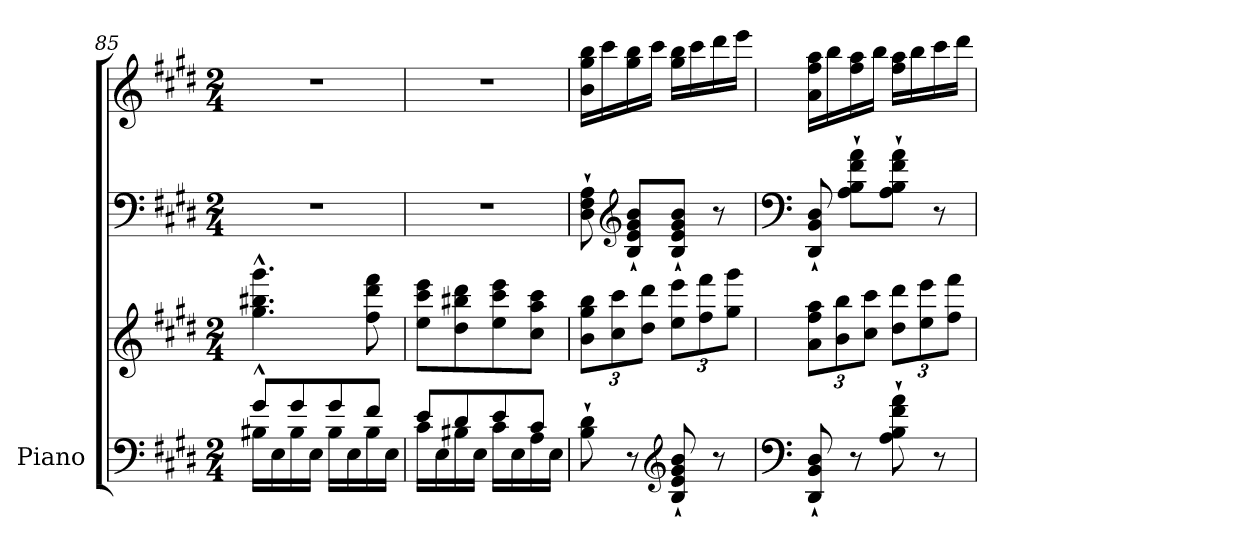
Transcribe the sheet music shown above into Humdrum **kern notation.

**kern	**kern	**kern	**kern
*part1	*part1	*part1	*part1
*staff4	*staff3	*staff2	*staff1
*I"Piano	*	*	*
*I'Pno.	*	*	*
*clefF4	*clefG2	*clefF4	*clefG2
*k[f#c#g#d#]	*k[f#c#g#d#]	*k[f#c#g#d#]	*k[f#c#g#d#]
*M2/4	*M2/4	*M2/4	*M2/4
=85	=85	=85	=85
*^	*	*	*
8g#^^/L	16B#X\LL	4.gg#\^^ 4.bb#X\^^ 4.ggg#\^^	2r	2r
.	16E\	.	.	.
8g#/	16B#\	.	.	.
.	16E\JJ	.	.	.
8g#/	16B#\LL	.	.	.
.	16E\	.	.	.
8f#/J	16B#\	8ff#\ 8ddd#\ 8fff#\	.	.
.	16E\JJ	.	.	.
=86	=86	=86	=86	=86
8e/L	16c#\LL	8ee\ 8ccc#\ 8eee\L	2r	2r
.	16E\	.	.	.
8d#/	16B#X\	8dd#\ 8bb#X\ 8ddd#\	.	.
.	16E\JJ	.	.	.
8e/	16c#\LL	8ee\ 8ccc#\ 8eee\	.	.
.	16E\	.	.	.
8c#/J	16A\	8cc#\ 8aa\ 8ccc#\J	.	.
.	16E\JJ	.	.	.
*v	*v	*	*	*
!!LO:LB:g=z
=87	=87	=87	=87
*	*Xbrackettup	*	*
8B\` 8d#\`	12b\ 12gg#\ 12bb\L	8D#\` 8F#\` 8A\`	16b\ 16gg#\ 16bb\LL
.	.	.	16ccc#\
.	12cc#\ 12ccc#\	.	.
*	*	*clefG2	*
8r	.	8B/` 8e/` 8g#/` 8b/`L	16gg#\ 16bb\
.	12dd#\ 12ddd#\J	.	.
.	.	.	16ccc#\JJ
*clefG2	*	*	*
8B/` 8e/` 8g#/` 8b/`	12ee\ 12eee\L	8B/` 8e/` 8g#/` 8b/`J	16gg#\ 16bb\LL
.	.	.	16ccc#\
.	12ff#\ 12fff#\	.	.
8r	.	8r	16ddd#\
.	12gg#\ 12ggg#\J	.	.
.	.	.	16eee\JJ
=88	=88	=88	=88
*clefF4	*	*clefF4	*
8DD#/` 8BB/` 8D#/`	12a\ 12ff#\ 12aa\L	8DD#/` 8BB/` 8D#/`	16a\ 16ff#\ 16aa\LL
.	.	.	16bb\
.	12b\ 12bb\	.	.
8r	.	8A\` 8B\` 8f#\` 8a\`L	16ff#\ 16aa\
.	12cc#\ 12ccc#\J	.	.
.	.	.	16bb\JJ
8A\` 8B\` 8f#\` 8a\`	12dd#\ 12ddd#\L	8A\` 8B\` 8f#\` 8a\`J	16ff#\ 16aa\LL
.	.	.	16bb\
.	12ee\ 12eee\	.	.
8r	.	8r	16ccc#\
.	12ff#\ 12fff#\J	.	.
.	.	.	16ddd#\JJ
=	=	=	=
*-	*-	*-	*-
